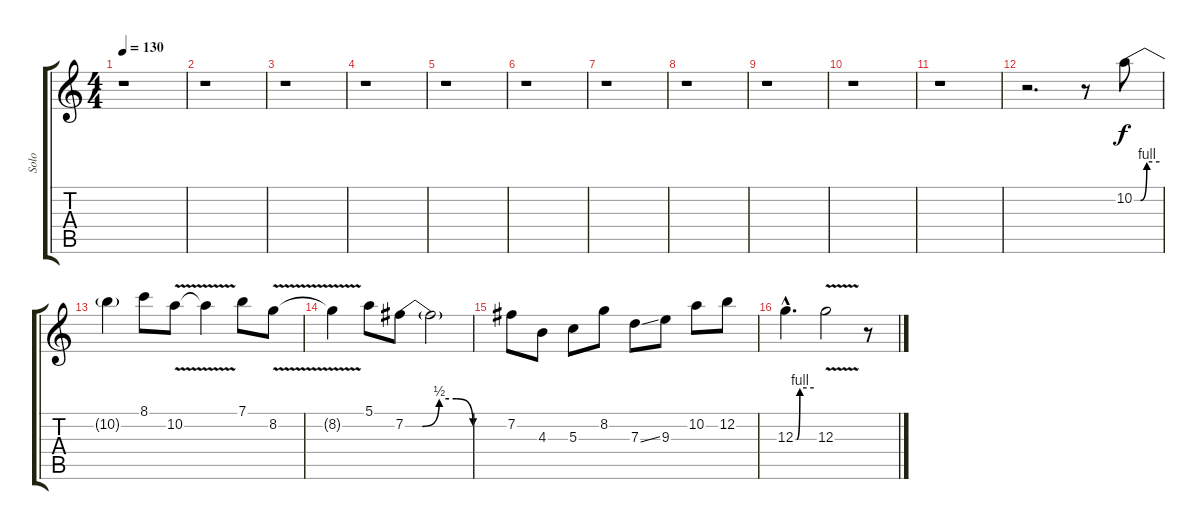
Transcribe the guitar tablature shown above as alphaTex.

\track ("Solo" "Solo") {instrument overdrivenguitar}
\staff {score tabs}
\tuning (E4 B3 G3 D3 A2 E2) {hide}
\ts (4 4)
\tempo 130
\clef g2
\ks c
r.1{dy f} |
r.1 |
r.1 |
r.1 |
r.1 |
r.1 |
r.1 |
r.1 |
r.1 |
r.1 |
r.1 |
r.2{d} r.8 10.2{be (custom 0 0 15 0 30 4 60 4)}.8 |
10.2{t}.4 8.1.8 10.2{v}.8 10.2{t}.4 7.1.8 8.2{v}.8 |
8.2{t}.4 5.1.8 7.2{be (custom 0 0 15 0 30 2 45 2 60 0)}.8 7.2{t}.2 |
7.2.8 4.3.8 5.3.8 8.2.8 7.3{ss}.8 9.3.8 10.2.8 12.2.8 |
12.3{be (custom 0 0 5 0 15 4 60 4) hac}.4{d} 12.3{v}.2 r.8
